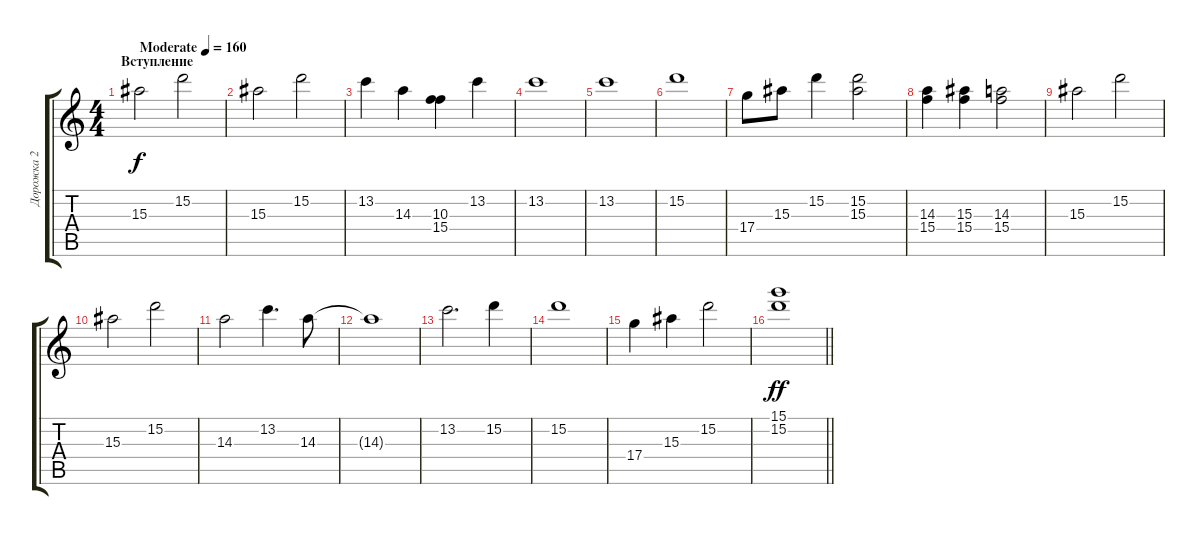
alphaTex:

\track ("Дорожка 2" "Дорожка 2") {instrument acousticguitarsteel}
\staff {score tabs}
\tuning (E4 B3 G3 D3 A2 E2) {hide}
\ts (4 4)
\section ("" "Вступление")
\tempo (160 "Moderate")
\clef g2
\ks c
15.3.2{dy f instrument acousticguitarsteel} 15.2.2 |
15.3.2 15.2.2 |
13.2.4 14.3.4 (10.3 15.4).4 13.2.4 |
13.2.1 |
13.2.1 |
15.2.1 |
17.4.8 15.3.8 15.2.4 (15.2 15.3).2 |
(14.3 15.4).4 (15.3 15.4).4 (14.3 15.4).2 |
15.3.2 15.2.2 |
15.3.2 15.2.2 |
14.3.2 13.2.4{d} 14.3.8 |
14.3{t}.1 |
13.2.2{d} 15.2.4 |
15.2.1 |
17.4.4 15.3.4 15.2.2 |
\barLineRight lightlight
(15.1 15.2).1{dy ff}
